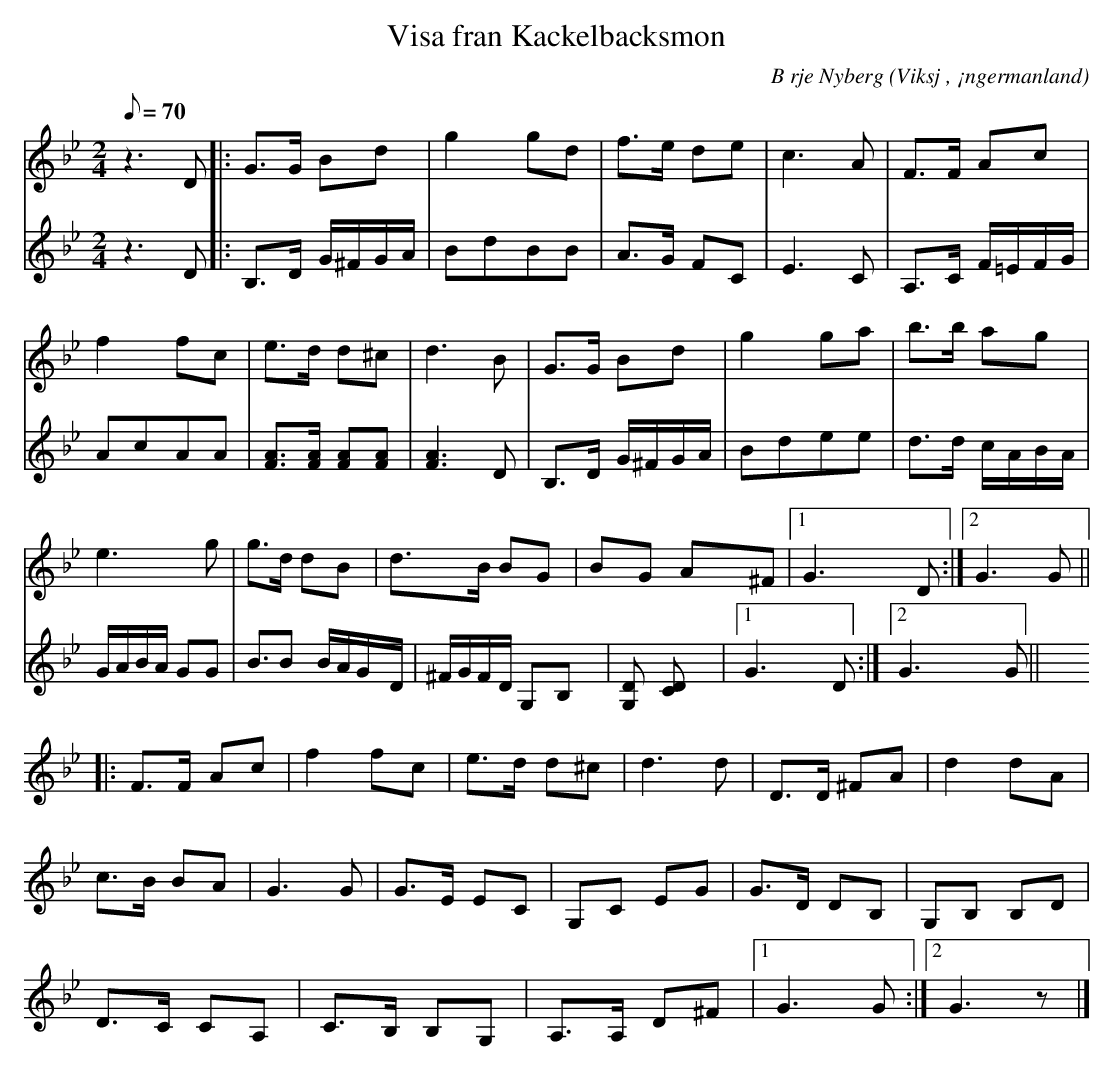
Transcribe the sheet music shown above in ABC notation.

X:1
T:Visa fran Kackelbacksmon
C:B rje Nyberg
O:Viksj , ¡ngermanland
M:2/4
L:1/8
Q:70
K:Gm
V:1
z2> D2|: G>G Bd | g2 gd | f>e de | c2>A2 | F>F Ac |
f2 fc | e>d d^c | d2>B2 | G>G Bd |g2 ga | b>b ag |
e2> g2 | g>d dB |d>B BG |BG A^F |1 G2> D2 :|2 G2> G2 ||
|: F>F Ac | f2 fc | e>d d^c | d2>d2 | D>D ^FA | d2 dA |
c>B BA |G2> G2 | G>E EC | G,C EG | G>D DB, | G,B, B,D |
D>C CA, | C>B, B,G, | A,>A, D^F |1 G2> G2 :|2 G2> z2 |]
V:2
z2> D2 |: B,>D G/2^F/2G/2A/2 | BdBB | A>G FC | E2>C2 | A,>C F/2=E/2F/2G/2 |
AcAA | [AF]>[AF] [AF][AF] | [A2F2]> D2 | B,>D G/2^F/2G/2A/2 | Bdee | d>d c/2A/2B/2A/2 |
G/2A/2B/2A/2 GG | B>B2 B/2A/2G/2D/2 | ^F/2G/2F/2D/2 G,B, | [G,D2] [CD2] |1 G2> D2 :|2 G2>G2 ||
